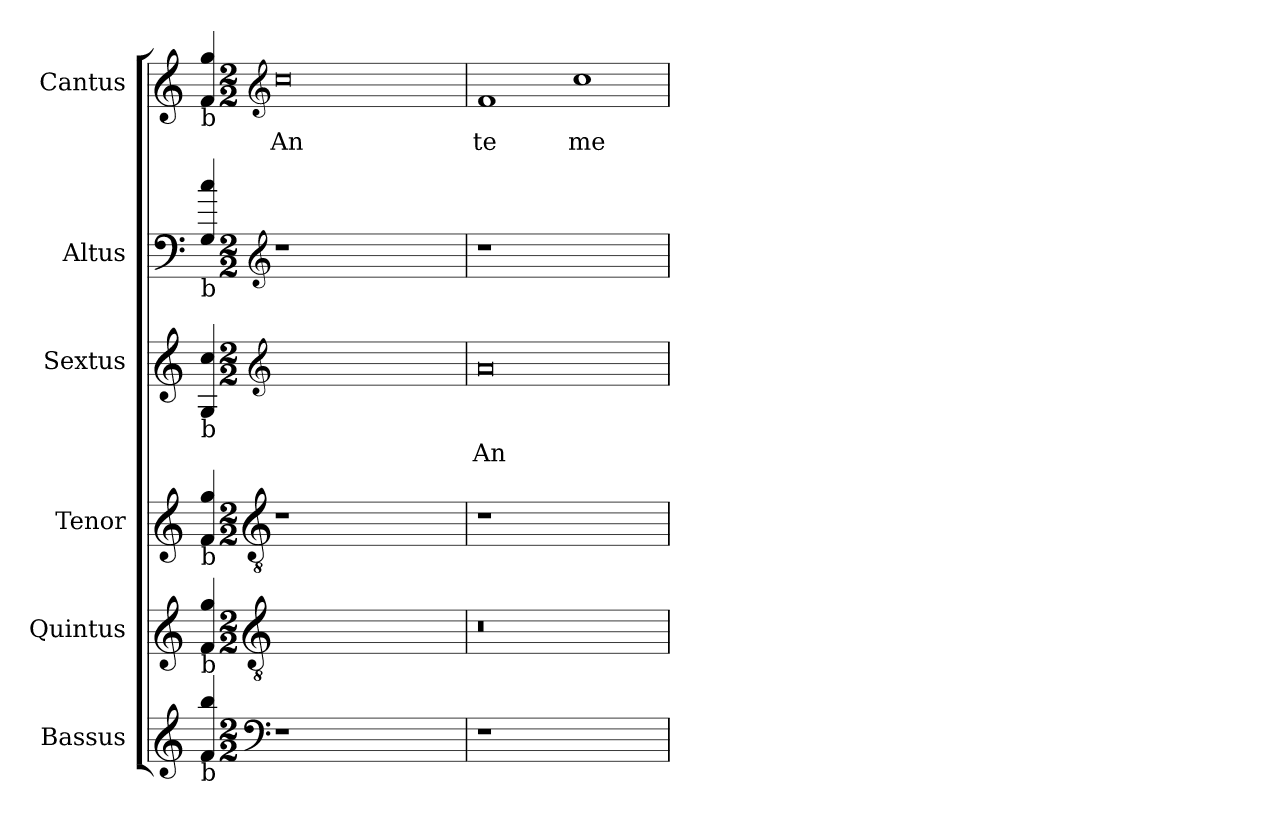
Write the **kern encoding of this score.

**kern	**text	**kern	**text	**kern	**text	**kern	**text	**kern	**text	**kern	**text
*part6	*part6	*part5	*part5	*part4	*part4	*part3	*part3	*part2	*part2	*part1	*part1
*staff6	*staff6	*staff5	*staff5	*staff4	*staff4	*staff3	*staff3	*staff2	*staff2	*staff1	*staff1
*I"Bassus	*	*I"Quintus	*	*I"Tenor	*	*I"Sextus	*	*I"Altus	*	*I"Cantus	*
!!LO:PB:g=z
*stria5	*	*stria5	*	*stria5	*	*stria5	*	*stria5	*	*stria5	*
*k[]	*	*k[]	*	*k[]	*	*k[]	*	*k[]	*	*k[]	*
*C:	*	*C:	*	*C:	*	*C:	*	*C:	*	*C:	*
=1	=1	=1	=1	=1	=1	=1	=1	=1	=1	=1	=1
!	!	!	!	!	!	!	!	!	!	!LO:TX:b:t=b	!
!	!	!	!	!	!	!	!	!LO:TX:b:t=b	!	!	!
!	!	!	!	!	!	!LO:TX:b:t=b	!	!	!	!	!
!	!	!	!	!LO:TX:b:t=b	!	!	!	!	!	!	!
!	!	!LO:TX:b:t=b	!	!	!	!	!	!	!	!	!
!LO:TX:b:t=b	!	!	!	!	!	!	!	!	!	!	!
!	!LO:LY:b:cj	!	!LO:LY:b:cj	!	!LO:LY:b:cj	!	!LO:LY:b:cj	!	!LO:LY:b:cj	!	!LO:LY:b:cj
4bb/ 4f/	.	4gg/ 4f/	.	4gg/ 4f/	.	4cc/ 4G/	.	4G/ 4cc/	.	4gg/ 4f/	.
*clefF4	*	*clefGv2	*	*clefGv2	*	*clefG2	*	*clefG2	*	*clefG2	*
*M2/2	*	*M2/2	*	*M2/2	*	*M2/2	*	*M2/2	*	*M2/2	*
*met(c|)	*	*met(c|)	*	*met(c|)	*	*met(c|)	*	*met(c|)	*	*met(c|)	*
!	!	!	!	!	!	!	!	!	!	!	!LO:LY:b:cj
1r	.	0ryy	.	1r	.	0ryy	.	1r	.	0cc	An
1ryy	.	.	.	1ryy	.	.	.	1ryy	.	.	.
=2	=2	=2	=2	=2	=2	=2	=2	=2	=2	=2	=2
!	!	!	!	!	!	!	!LO:LY:b:cj	!	!	!	!LO:LY:b:cj
1r	.	0r	.	1r	.	0a	An-	1r	.	1f	te
!	!	!	!	!	!	!	!	!	!	!	!LO:LY:b:cj
1ryy	.	.	.	1ryy	.	.	.	1ryy	.	1cc	me
=	=	=	=	=	=	=	=	=	=	=	=
*-	*-	*-	*-	*-	*-	*-	*-	*-	*-	*-	*-
